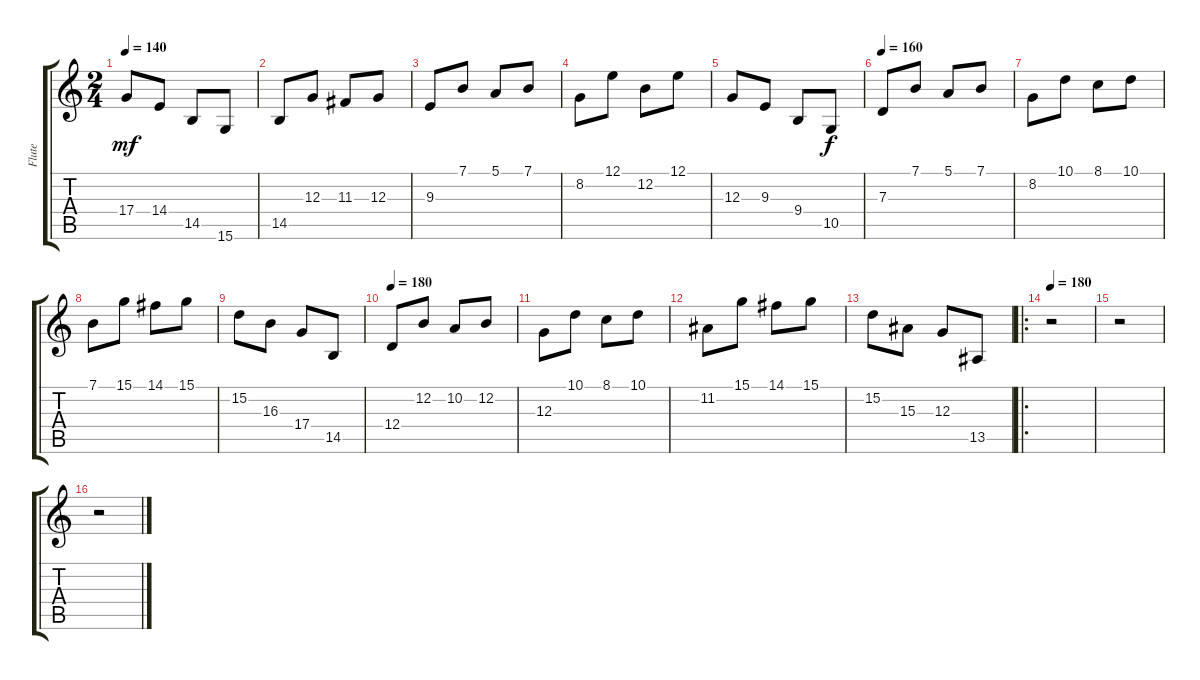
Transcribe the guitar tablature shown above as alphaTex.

\track ("Flute" "Flute") {instrument flute}
\staff {score tabs}
\tuning (E4 B3 G3 D3 A2 E2) {hide}
\ts (2 4)
\tempo 140
\clef g2
\ks c
17.4.8{dy mf} 14.4.8 14.5.8 15.6.8 |
14.5.8 12.3.8 11.3.8 12.3.8 |
9.3.8 7.1.8 5.1.8 7.1.8 |
8.2.8 12.1.8 12.2.8 12.1.8 |
12.3.8 9.3.8 9.4.8 10.5.8{dy f} |
\tempo 160
7.3.8 7.1.8 5.1.8 7.1.8 |
8.2.8 10.1.8 8.1.8 10.1.8 |
7.1.8 15.1.8 14.1.8 15.1.8 |
15.2.8 16.3.8 17.4.8 14.5.8 |
\tempo 180
12.4.8 12.2.8 10.2.8 12.2.8 |
12.3.8 10.1.8 8.1.8 10.1.8 |
11.2.8 15.1.8 14.1.8 15.1.8 |
15.2.8 15.3.8 12.3.8 13.5.8 |
\ro
\tempo 180
r.2 |
r.2 |
r.2
